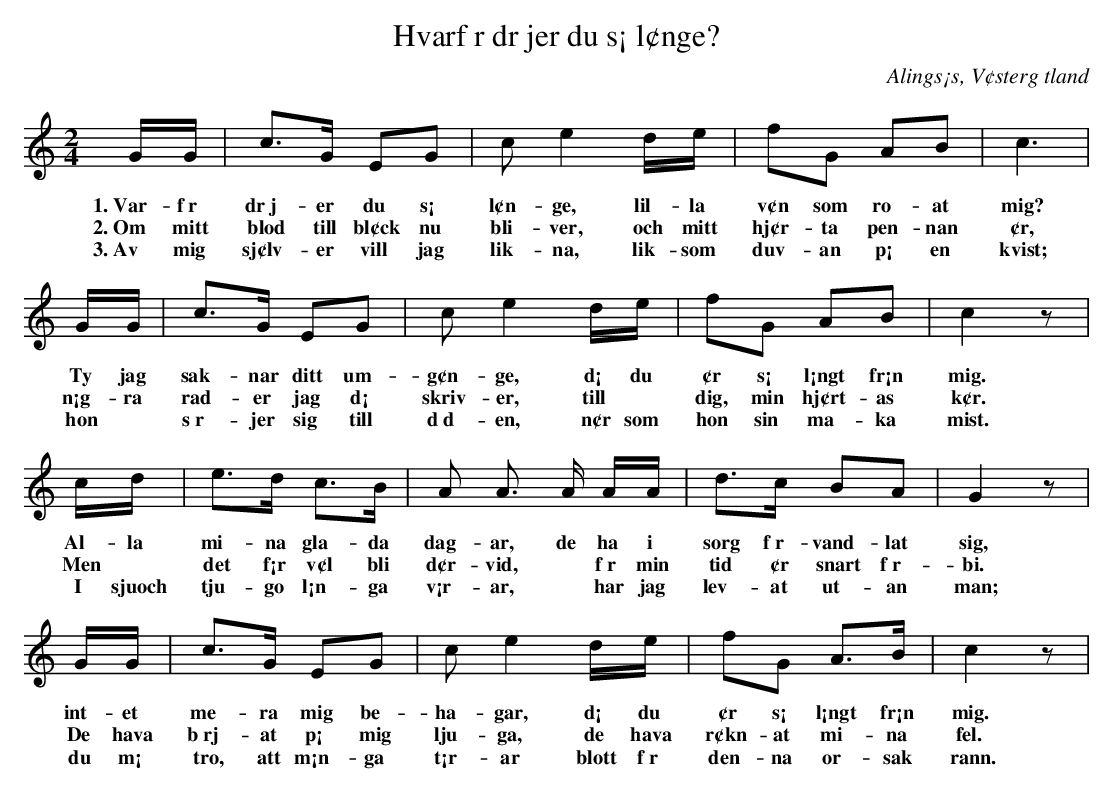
X:1
T:Hvarf r dr jer du s¡ l¢nge?
O:Alings¡s, V¢sterg tland
M:2/4
L:1/8
K:C
G/G/ | c>G EG | ce2 d/e/ | fG AB | c3 |
w:1.~Var-f r dr j-er du s¡ l¢n-ge, lil-la v¢n som ro-at mig?
w:2.~Om mitt blod till bl¢ck nu bli-ver, och mitt hj¢r-ta pen-nan ¢r,
w:3.~Av mig sj¢lv-er vill jag lik-na, lik-som duv-an p¡ en kvist;
G/G/ | c>G EG | ce2 d/e/ | fG AB | c2 z |
w:Ty jag sak-nar ditt um-g¢n-ge, d¡ du ¢r s¡ l¡ngt fr¡n mig.
w:n¡g-ra rad-er jag d¡ skriv-er, till *dig, min hj¢rt-as k¢r.
w:hon *s r-jer sig till d d-en, n¢r som hon sin ma-ka mist.
c/d/ | e>d c>B | A A> A A/A/ | d>c BA | G2 z |
w:Al-la mi-na gla-da dag-ar, de ha i sorg f r-vand-lat sig,
w:Men *det f¡r v¢l bli d¢r-vid, *f r min tid ¢r snart f r-bi.
w:I sjuoch tju-go l¡n-ga v¡r-ar, *har jag lev-at ut-an man;
G/G/ | c>G EG | ce2 d/e/ | fG A>B | c2 z |
w:int-et me-ra mig be-ha-gar, d¡ du ¢r s¡ l¡ngt fr¡n mig.
w:De hava b rj-at p¡ mig lju-ga,  de hava r¢kn-at mi-na fel.
w:du m¡ tro, att m¡n-ga t¡r-ar blott f r den-na or-sak rann.
